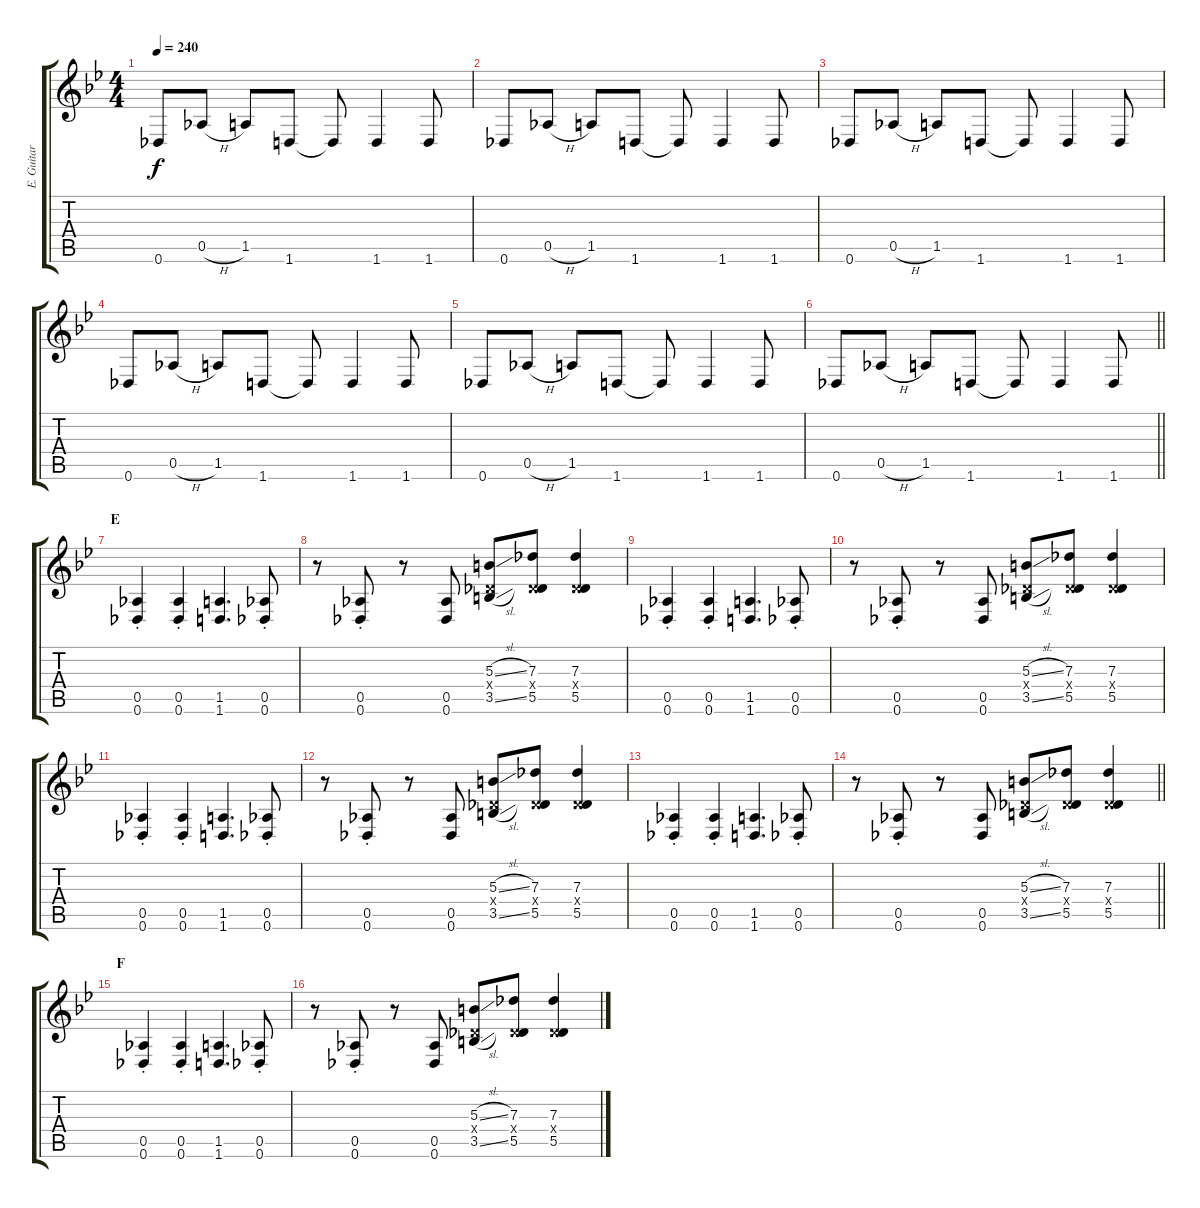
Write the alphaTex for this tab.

\track ("E. Guitar I" "E. Guitar ") {instrument distortionguitar}
\staff {score tabs}
\tuning (Eb4 Bb3 Gb3 Db3 Ab2 Db2) {hide}
\ts (4 4)
\tempo 240
\clef g2
\ks bb
0.6.8{dy f} 0.5{h}.8 1.5.8 1.6.8 1.6{t}.8 1.6.4 1.6.8 |
0.6.8 0.5{h}.8 1.5.8 1.6.8 1.6{t}.8 1.6.4 1.6.8 |
0.6.8 0.5{h}.8 1.5.8 1.6.8 1.6{t}.8 1.6.4 1.6.8 |
0.6.8 0.5{h}.8 1.5.8 1.6.8 1.6{t}.8 1.6.4 1.6.8 |
0.6.8 0.5{h}.8 1.5.8 1.6.8 1.6{t}.8 1.6.4 1.6.8 |
\barLineRight lightlight
0.6.8 0.5{h}.8 1.5.8 1.6.8 1.6{t}.8 1.6.4 1.6.8 |
\section ("" "E")
(0.5{st} 0.6{st}).4 (0.5{st} 0.6{st}).4 (1.5 1.6).4{d} (0.5{st} 0.6{st}).8 |
r.8 (0.5{st} 0.6{st}).8 r.8 (0.5 0.6).8 (5.3{sl} 0.4{x} 3.5{sl}).8 (7.3 0.4{x} 5.5).8 (7.3 0.4{x} 5.5).4 |
(0.5{st} 0.6{st}).4 (0.5{st} 0.6{st}).4 (1.5 1.6).4{d} (0.5{st} 0.6{st}).8 |
r.8 (0.5{st} 0.6{st}).8 r.8 (0.5 0.6).8 (5.3{sl} 0.4{x} 3.5{sl}).8 (7.3 0.4{x} 5.5).8 (7.3 0.4{x} 5.5).4 |
(0.5{st} 0.6{st}).4 (0.5{st} 0.6{st}).4 (1.5 1.6).4{d} (0.5{st} 0.6{st}).8 |
r.8 (0.5{st} 0.6{st}).8 r.8 (0.5 0.6).8 (5.3{sl} 0.4{x} 3.5{sl}).8 (7.3 0.4{x} 5.5).8 (7.3 0.4{x} 5.5).4 |
(0.5{st} 0.6{st}).4 (0.5{st} 0.6{st}).4 (1.5 1.6).4{d} (0.5{st} 0.6{st}).8 |
\barLineRight lightlight
r.8 (0.5{st} 0.6{st}).8 r.8 (0.5 0.6).8 (5.3{sl} 0.4{x} 3.5{sl}).8 (7.3 0.4{x} 5.5).8 (7.3 0.4{x} 5.5).4 |
\section ("" "F")
(0.5{st} 0.6{st}).4 (0.5{st} 0.6{st}).4 (1.5 1.6).4{d} (0.5{st} 0.6{st}).8 |
r.8 (0.5{st} 0.6{st}).8 r.8 (0.5 0.6).8 (5.3{sl} 0.4{x} 3.5{sl}).8 (7.3 0.4{x} 5.5).8 (7.3 0.4{x} 5.5).4
